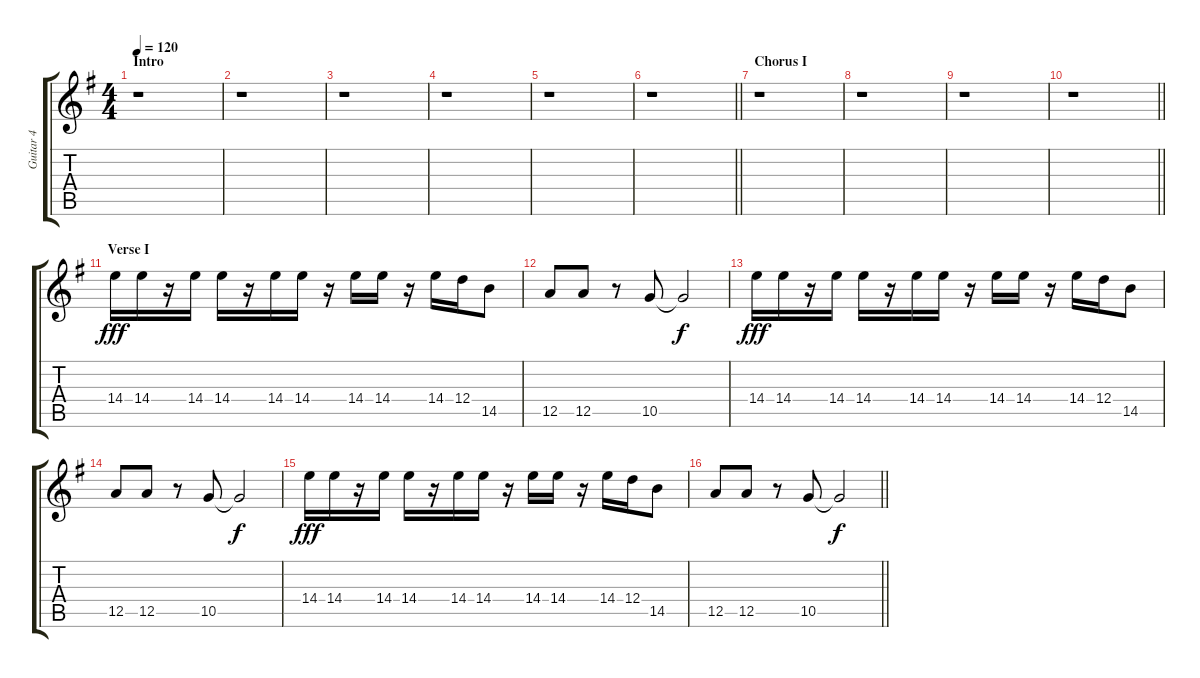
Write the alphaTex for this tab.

\track ("Guitar 4" "Guitar 4") {instrument distortionguitar}
\staff {score tabs}
\tuning (E4 B3 G3 D3 A2 E2) {hide}
\ts (4 4)
\section ("" "Intro")
\tempo 120
\clef g2
\ks g
r.1{dy fff instrument distortionguitar} |
r.1 |
r.1 |
r.1 |
r.1 |
\barLineRight lightlight
r.1 |
\section ("" "Chorus I")
r.1 |
r.1 |
r.1 |
\barLineRight lightlight
r.1 |
\section ("" "Verse I")
14.4.16 14.4.16 r.16 14.4.16 14.4.16 r.16 14.4.16 14.4.16 r.16 14.4.16 14.4.16 r.16 14.4.16 12.4.16 14.5.8 |
12.5.8 12.5.8 r.8 10.5.8 10.5{t}.2{dy f} |
14.4.16{dy fff} 14.4.16 r.16 14.4.16 14.4.16 r.16 14.4.16 14.4.16 r.16 14.4.16 14.4.16 r.16 14.4.16 12.4.16 14.5.8 |
12.5.8 12.5.8 r.8 10.5.8 10.5{t}.2{dy f} |
14.4.16{dy fff} 14.4.16 r.16 14.4.16 14.4.16 r.16 14.4.16 14.4.16 r.16 14.4.16 14.4.16 r.16 14.4.16 12.4.16 14.5.8 |
\barLineRight lightlight
12.5.8 12.5.8 r.8 10.5.8 10.5{t}.2{dy f}
